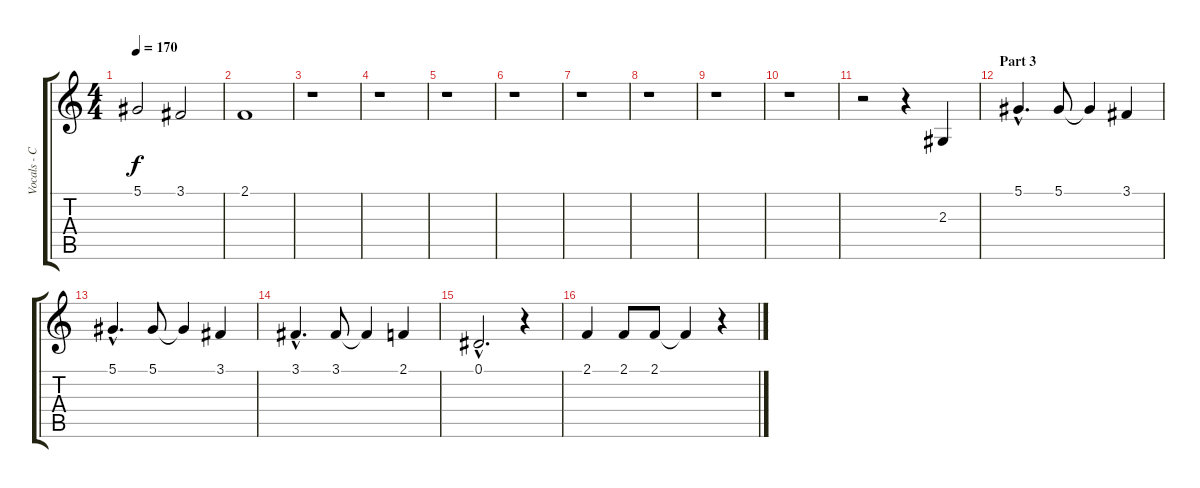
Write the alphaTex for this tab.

\track ("Vocals - Chris Bay" "Vocals - C") {instrument stringensemble1}
\staff {score tabs}
\tuning (Eb4 Bb3 Gb3 Db3 Ab2 Eb2) {hide}
\ts (4 4)
\tempo 170
\clef g2
\ks c
5.1.2{dy f} 3.1.2 |
2.1.1 |
r.1 |
r.1 |
r.1 |
r.1 |
r.1 |
r.1 |
r.1 |
r.1 |
r.2 r.4 2.3.4 |
\section ("" "Part 3")
5.1{hac}.4{d} 5.1.8 5.1{t}.4 3.1.4 |
5.1{hac}.4{d} 5.1.8 5.1{t}.4 3.1.4 |
3.1{hac}.4{d} 3.1.8 3.1{t}.4 2.1.4 |
0.1{hac}.2{d} r.4 |
2.1.4 2.1.8 2.1.8 2.1{t}.4 r.4
